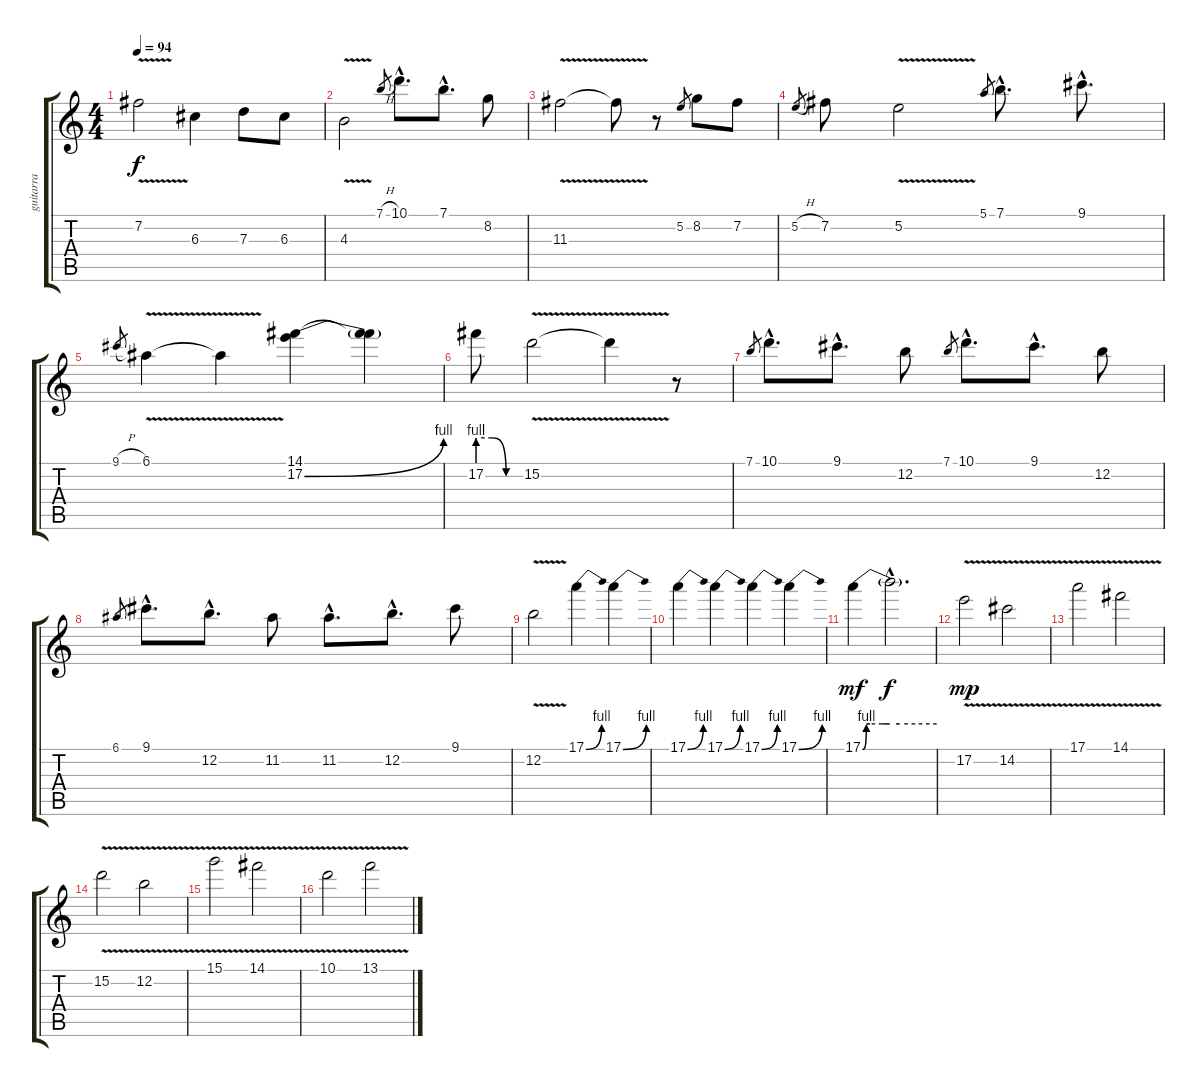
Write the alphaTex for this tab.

\track ("guitarra" "guitarra") {instrument overdrivenguitar}
\staff {score tabs}
\tuning (E4 B3 G3 D3 A2 E2) {hide}
\ts (4 4)
\tempo 94
\clef g2
\ks c
7.2{v}.2{dy f} 6.3.4 7.3.8 6.3.8 |
4.3{v}.2 7.1{h}.8{gr} 10.1{hac}.8{d} 7.1{hac}.8{d} 8.2.8 |
11.3{v}.2 11.3{t}.8 r.8 5.2.8{gr} 8.2.8 7.2.8 |
5.2{h}.8{gr} 7.2.8 5.2{v}.2 5.1.8{gr} 7.1{hac}.8{d} 9.1{hac}.8{d} |
9.1{h}.8{gr} 6.1{v}.4 6.1{t}.4 (14.1 17.2{be (bend 0 0 60 4)}).4 (14.1{t} 17.2{t}).4 |
17.2{be (custom 0 4 20 4 40 0 60 0)}.8 15.2{v}.2 15.2{t}.4 r.8 |
7.1.8{gr} 10.1{hac}.8{d} 9.1{hac}.8{d} 12.2.8 7.1.8{gr} 10.1{hac}.8{d} 9.1{hac}.8{d} 12.2.8 |
6.1.8{gr} 9.1{hac}.8{d} 12.2{hac}.8{d} 11.2.8 11.2{hac}.8{d} 12.2{hac}.8{d} 9.1.8 |
12.2{v}.2 17.1{be (bend 0 0 60 4)}.4 17.1{be (bend 0 0 60 4)}.4 |
17.1{be (bend 0 0 60 4)}.4 17.1{be (bend 0 0 60 4)}.4 17.1{be (bend 0 0 60 4)}.4 17.1{be (bend 0 0 60 4)}.4 |
17.1{be (custom 0 0 3 4 6 4 16 4 18 4 22 4 30 4 60 4)}.4{dy mf} 17.1{hac t}.2{d dy f} |
17.2{v}.2{dy mp balance 5} 14.2{v}.2 |
17.1{v}.2 14.1{v}.2 |
15.2{v}.2 12.2{v}.2 |
15.1{v}.2 14.1{v}.2 |
10.1{v}.2 13.1{v}.2
